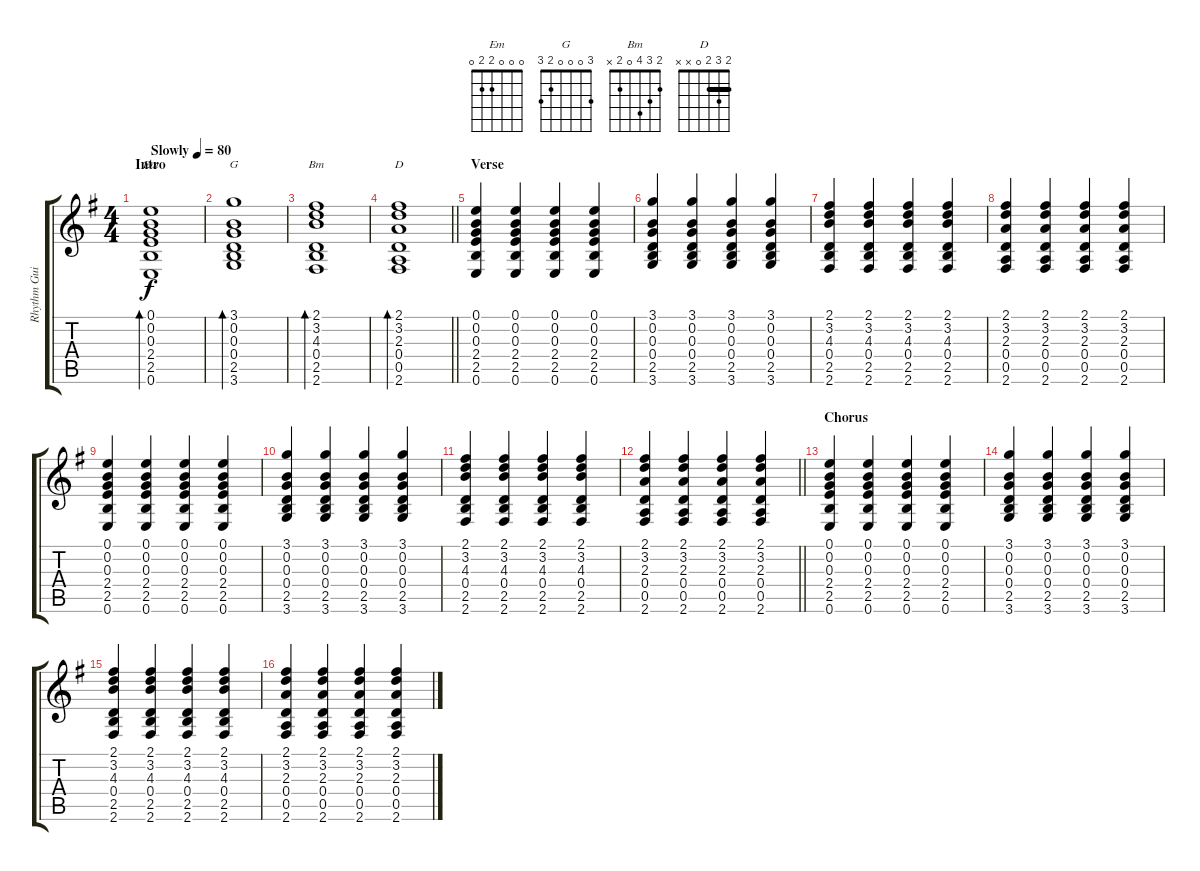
\track ("Rhythm Guitar" "Rhythm Gui") {instrument acousticguitarsteel}
\staff {score tabs}
\tuning (E4 B3 G3 D3 A2 E2) {hide}
\chord ("Em" 0 0 0 2 2 0)
\chord ("G" 3 0 0 0 2 3)
\chord ("Bm" 2 3 4 0 2 x)
\chord ("D" 2 3 2 0 x x) {barre 2}
\ts (4 4)
\section ("" "Intro")
\tempo (80 "Slowly")
\clef g2
\ks eminor
(0.1 0.2 0.3 2.4 2.5 0.6).1{bd 120 ch "Em" dy f instrument acousticguitarsteel} |
(3.1 0.2 0.3 0.4 2.5 3.6).1{bd 120 ch "G"} |
(2.1 3.2 4.3 0.4 2.5 2.6).1{bd 120 ch "Bm"} |
\barLineRight lightlight
(2.1 3.2 2.3 0.4 0.5 2.6).1{bd 120 ch "D"} |
\section ("" "Verse")
(0.1 0.2 0.3 2.4 2.5 0.6).4 (0.1 0.2 0.3 2.4 2.5 0.6).4 (0.1 0.2 0.3 2.4 2.5 0.6).4 (0.1 0.2 0.3 2.4 2.5 0.6).4 |
(3.1 0.2 0.3 0.4 2.5 3.6).4 (3.1 0.2 0.3 0.4 2.5 3.6).4 (3.1 0.2 0.3 0.4 2.5 3.6).4 (3.1 0.2 0.3 0.4 2.5 3.6).4 |
(2.1 3.2 4.3 0.4 2.5 2.6).4 (2.1 3.2 4.3 0.4 2.5 2.6).4 (2.1 3.2 4.3 0.4 2.5 2.6).4 (2.1 3.2 4.3 0.4 2.5 2.6).4 |
(2.1 3.2 2.3 0.4 0.5 2.6).4 (2.1 3.2 2.3 0.4 0.5 2.6).4 (2.1 3.2 2.3 0.4 0.5 2.6).4 (2.1 3.2 2.3 0.4 0.5 2.6).4 |
(0.1 0.2 0.3 2.4 2.5 0.6).4 (0.1 0.2 0.3 2.4 2.5 0.6).4 (0.1 0.2 0.3 2.4 2.5 0.6).4 (0.1 0.2 0.3 2.4 2.5 0.6).4 |
(3.1 0.2 0.3 0.4 2.5 3.6).4 (3.1 0.2 0.3 0.4 2.5 3.6).4 (3.1 0.2 0.3 0.4 2.5 3.6).4 (3.1 0.2 0.3 0.4 2.5 3.6).4 |
(2.1 3.2 4.3 0.4 2.5 2.6).4 (2.1 3.2 4.3 0.4 2.5 2.6).4 (2.1 3.2 4.3 0.4 2.5 2.6).4 (2.1 3.2 4.3 0.4 2.5 2.6).4 |
\barLineRight lightlight
(2.1 3.2 2.3 0.4 0.5 2.6).4 (2.1 3.2 2.3 0.4 0.5 2.6).4 (2.1 3.2 2.3 0.4 0.5 2.6).4 (2.1 3.2 2.3 0.4 0.5 2.6).4 |
\section ("" "Chorus")
(0.1 0.2 0.3 2.4 2.5 0.6).4 (0.1 0.2 0.3 2.4 2.5 0.6).4 (0.1 0.2 0.3 2.4 2.5 0.6).4 (0.1 0.2 0.3 2.4 2.5 0.6).4 |
(3.1 0.2 0.3 0.4 2.5 3.6).4 (3.1 0.2 0.3 0.4 2.5 3.6).4 (3.1 0.2 0.3 0.4 2.5 3.6).4 (3.1 0.2 0.3 0.4 2.5 3.6).4 |
(2.1 3.2 4.3 0.4 2.5 2.6).4 (2.1 3.2 4.3 0.4 2.5 2.6).4 (2.1 3.2 4.3 0.4 2.5 2.6).4 (2.1 3.2 4.3 0.4 2.5 2.6).4 |
(2.1 3.2 2.3 0.4 0.5 2.6).4 (2.1 3.2 2.3 0.4 0.5 2.6).4 (2.1 3.2 2.3 0.4 0.5 2.6).4 (2.1 3.2 2.3 0.4 0.5 2.6).4
